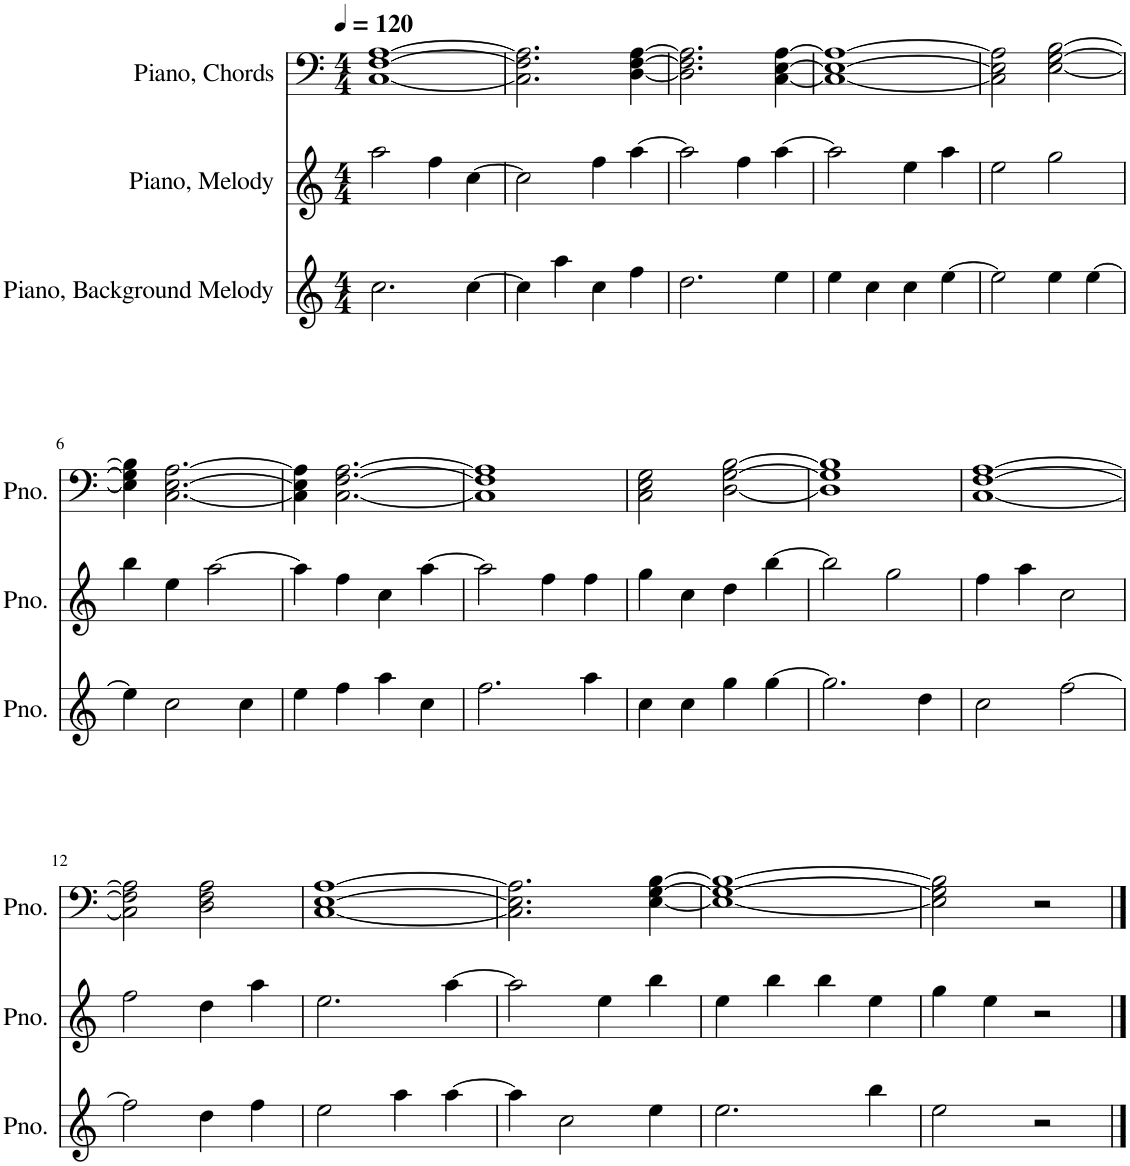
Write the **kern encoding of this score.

**kern	**kern	**kern
*part3	*part2	*part1
*staff3	*staff2	*staff1
*I"Piano, Background Melody	*I"Piano, Melody	*I"Piano, Chords
*I'Pno.	*I'Pno.	*I'Pno.
*clefG2	*clefG2	*clefF4
*k[]	*k[]	*k[]
*M4/4	*M4/4	*M4/4
*MM120	*MM120	*MM120
=1	=1	=1
2.cc\	2aa\	[1C [1F [1A
.	4ff\	.
[4cc\	[4cc\	.
=2	=2	=2
4cc\]	2cc\]	2.C\] 2.F\] 2.A\]
4aa\	.	.
4cc\	4ff\	.
4ff\	[4aa\	[4D\ [4F\ [4A\
=3	=3	=3
2.dd\	2aa\]	2.D\] 2.F\] 2.A\]
.	4ff\	.
4ee\	[4aa\	[4C\ [4E\ [4A\
=4	=4	=4
4ee\	2aa\]	1C_ 1E_ 1A_
4cc\	.	.
4cc\	4ee\	.
[4ee\	4aa\	.
=5	=5	=5
2ee\]	2ee\	2C\] 2E\] 2A\]
4ee\	2gg\	[2E\ [2G\ [2B\
[4ee\	.	.
!!LO:LB:g=z
=6	=6	=6
4ee\]	4bb\	4E\] 4G\] 4B\]
2cc\	4ee\	[2.C\ [2.E\ [2.A\
.	[2aa\	.
4cc\	.	.
=7	=7	=7
4ee\	4aa\]	4C\] 4E\] 4A\]
4ff\	4ff\	[2.C\ [2.F\ [2.A\
4aa\	4cc\	.
4cc\	[4aa\	.
=8	=8	=8
2.ff\	2aa\]	1C] 1F] 1A]
.	4ff\	.
4aa\	4ff\	.
=9	=9	=9
4cc\	4gg\	2C\ 2E\ 2G\
4cc\	4cc\	.
4gg\	4dd\	[2D\ [2G\ [2B\
[4gg\	[4bb\	.
=10	=10	=10
2.gg\]	2bb\]	1D] 1G] 1B]
.	2gg\	.
4dd\	.	.
=11	=11	=11
2cc\	4ff\	[1C [1F [1A
.	4aa\	.
[2ff\	2cc\	.
!!LO:LB:g=z
=12	=12	=12
2ff\]	2ff\	2C\] 2F\] 2A\]
4dd\	4dd\	2D\ 2F\ 2A\
4ff\	4aa\	.
=13	=13	=13
2ee\	2.ee\	[1C [1E [1A
4aa\	.	.
[4aa\	[4aa\	.
=14	=14	=14
4aa\]	2aa\]	2.C\] 2.E\] 2.A\]
2cc\	.	.
.	4ee\	.
4ee\	4bb\	[4E\ [4G\ [4B\
=15	=15	=15
2.ee\	4ee\	1E_ 1G_ 1B_
.	4bb\	.
.	4bb\	.
4bb\	4ee\	.
=16	=16	=16
2ee\	4gg\	2E\] 2G\] 2B\]
.	4ee\	.
2r	2r	2r
==	==	==
*-	*-	*-
